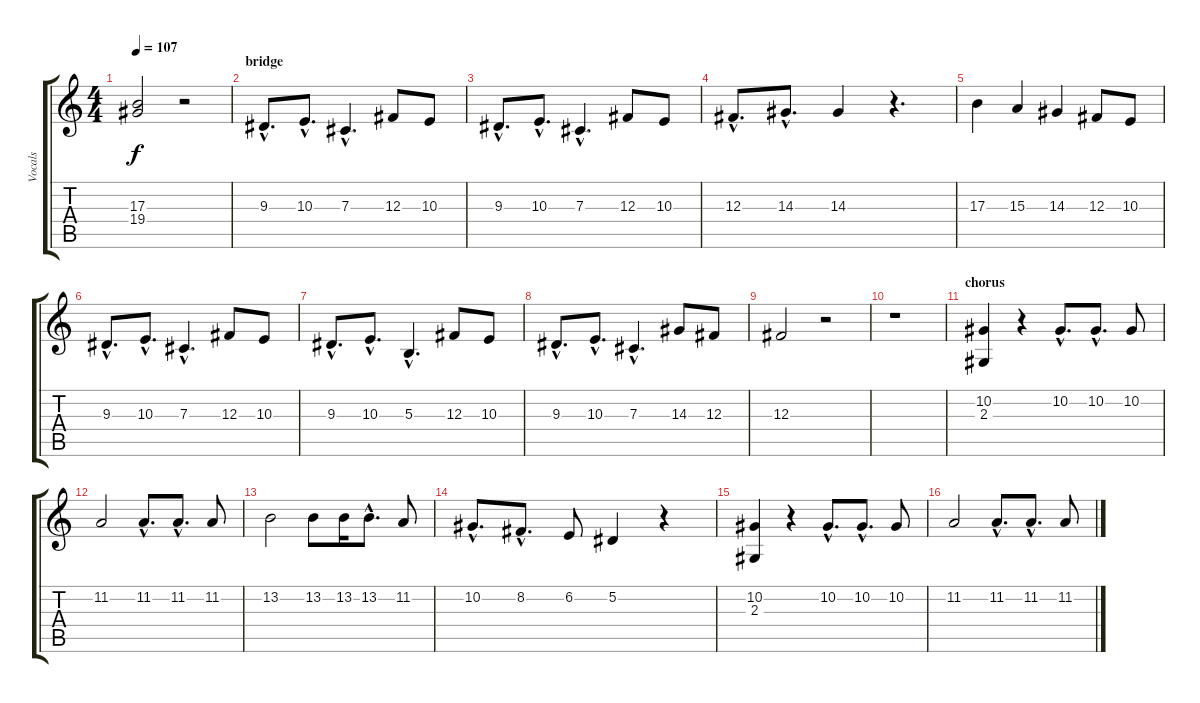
\track ("Vocals" "Vocals") {instrument lead2sawtooth}
\staff {score tabs}
\tuning (Eb4 Bb3 Gb3 Db3 Ab2 Eb2) {hide}
\ts (4 4)
\tempo 107
\clef g2
\ks c
(17.3 19.4).2{dy f} r.2 |
\section ("" "bridge")
9.3{hac}.8{d} 10.3{hac}.8{d} 7.3{hac}.4{d} 12.3.8 10.3.8 |
9.3{hac}.8{d} 10.3{hac}.8{d} 7.3{hac}.4{d} 12.3.8 10.3.8 |
12.3{hac}.8{d} 14.3{hac}.8{d} 14.3.4 r.4{d} |
17.3.4 15.3.4 14.3.4 12.3.8 10.3.8 |
9.3{hac}.8{d} 10.3{hac}.8{d} 7.3{hac}.4{d} 12.3.8 10.3.8 |
9.3{hac}.8{d} 10.3{hac}.8{d} 5.3{hac}.4{d} 12.3.8 10.3.8 |
9.3{hac}.8{d} 10.3{hac}.8{d} 7.3{hac}.4{d} 14.3.8 12.3.8 |
12.3.2 r.2 |
r.1 |
\section ("" "chorus")
(10.2 2.3).4 r.4 10.2{hac}.8{d} 10.2{hac}.8{d} 10.2.8 |
11.2.2 11.2{hac}.8{d} 11.2{hac}.8{d} 11.2.8 |
13.2.2 13.2.8 13.2.16 13.2{hac}.8{d} 11.2.8 |
10.2{hac}.8{d} 8.2{hac}.8{d} 6.2.8 5.2.4 r.4 |
(10.2 2.3).4 r.4 10.2{hac}.8{d} 10.2{hac}.8{d} 10.2.8 |
11.2.2 11.2{hac}.8{d} 11.2{hac}.8{d} 11.2.8
